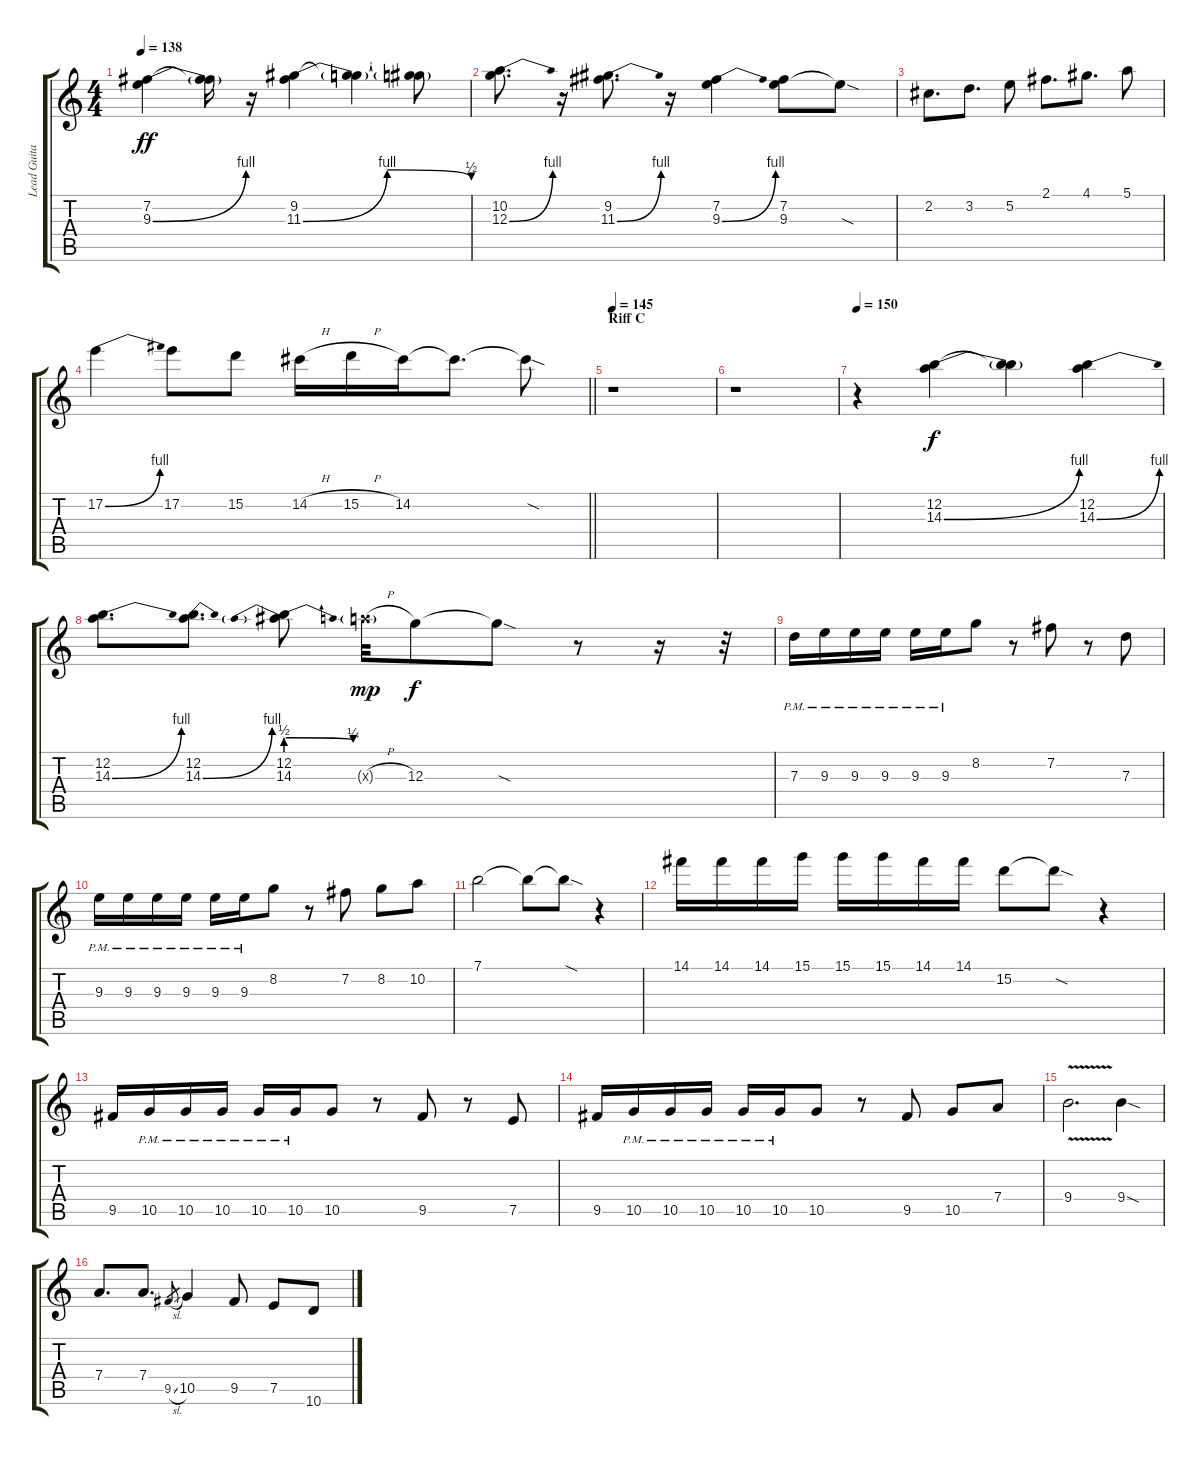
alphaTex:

\track ("Lead Guitar" "Lead Guita") {instrument distortionguitar}
\staff {score tabs}
\tuning (E4 B3 G3 D3 A2 E2) {hide}
\ts (4 4)
\tempo 138
\clef g2
\ks c
(7.2 9.3{be (bend 0 0 60 4)}).4{dy ff} (7.2{t} 9.3{t}).16 r.16 (9.2 11.3{be (bendrelease 0 0 20 4 55 4 60 2)}).4 (9.2{t} 11.3{t}).4 (9.2{t} 11.3{t}).8 |
(10.2 12.3{be (bend 0 0 60 4)}).8{d} r.16 (9.2 11.3{be (bend 0 0 60 4)}).8{d} r.16 (7.2 9.3{be (bend 0 0 60 4)}).4 (7.2 9.3).8 9.3{sod t}.8 |
2.2.8{d} 3.2.8{d} 5.2.8 2.1.8{d} 4.1.8{d} 5.1.8 |
\barLineRight lightlight
17.2{be (bend 0 0 60 4)}.4 17.2.8 15.2.8 14.2{h}.16 15.2{h}.16 14.2.16 14.2{t}.8{d} 14.2{sod t}.8 |
\section ("" "Riff C")
\tempo 145
r.1 |
r.1 |
\tempo 150
r.4{volume 14} (12.2 14.3{be (bend 0 0 60 4)}).4{dy f} (12.2{t} 14.3{t}).4 (12.2 14.3{be (bend 0 0 60 4)}).4 |
(12.2 14.3{be (bend 0 0 60 4)}).8{d} (12.2 14.3{be (bend 0 0 60 4)}).8{d} (12.2 14.3{be (prebendrelease 0 2 60 1)}).8 14.3{h g x}.32{dy mp} 12.3.8{dy f} 12.3{sod t}.8 r.8 r.16 r.32 |
7.3{pm}.16 9.3{pm}.16 9.3{pm}.16 9.3{pm}.16 9.3{pm}.16 9.3{pm}.16 8.2.8 r.8 7.2.8 r.8 7.3.8 |
9.3{pm}.16 9.3{pm}.16 9.3{pm}.16 9.3{pm}.16 9.3{pm}.16 9.3{pm}.16 8.2.8 r.8 7.2.8 8.2.8 10.2.8 |
7.1.2 7.1{t}.8 7.1{sod t}.8 r.4 |
14.1.16 14.1.16 14.1.16 15.1.16 15.1.16 15.1.16 14.1.16 14.1.16 15.2.8 15.2{sod t}.8 r.4 |
9.5.16 10.5{pm}.16 10.5{pm}.16 10.5{pm}.16 10.5{pm}.16 10.5{pm}.16 10.5.8 r.8 9.5.8 r.8 7.5.8 |
9.5.16 10.5{pm}.16 10.5{pm}.16 10.5{pm}.16 10.5{pm}.16 10.5{pm}.16 10.5.8 r.8 9.5.8 10.5.8 7.4.8 |
9.4{v}.2{d} 9.4{sod}.4 |
7.4.8{d} 7.4.8{d} 9.5{sl}.8{gr} 10.5.4 9.5.8 7.5.8 10.6.8
